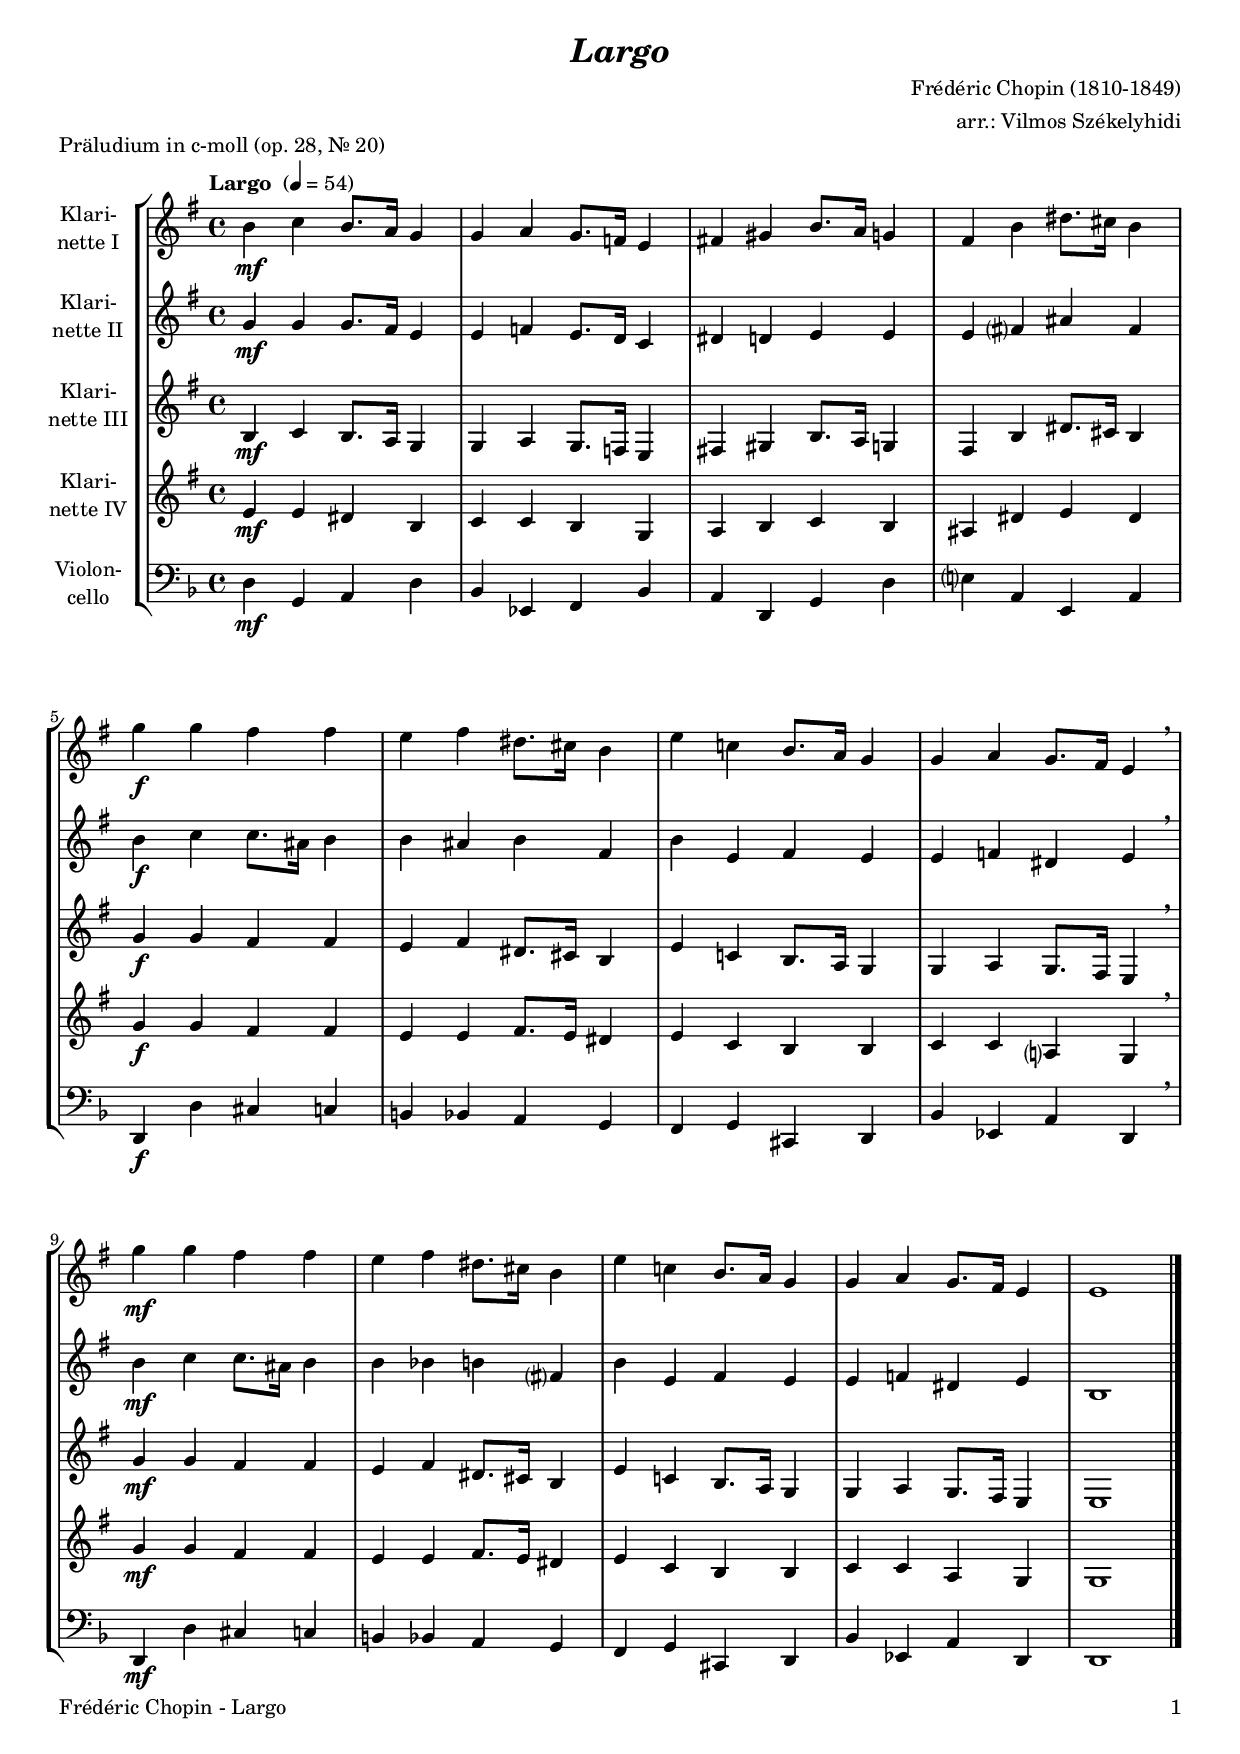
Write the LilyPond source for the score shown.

\version "2.18.2"
\include "deutsch.ly"
  
#(set-global-staff-size 18)

\header {
  title     = \markup \bold \italic "Largo"
  composer  = "Frédéric Chopin (1810-1849)"
  arranger  = "arr.: Vilmos Székelyhidi"
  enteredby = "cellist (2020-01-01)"
  piece     = "Präludium in c-moll (op. 28, Nr. 20)"
}

voiceconsts = {
  \key d \minor
  \time 4/4
  \clef "treble"
%  \numericTimeSignature
  \compressFullBarRests
  % Set default beaming for all staves
%  \set Timing.beamExceptions = #'()
%  \set Timing.baseMoment     = #(ly:make-moment 1 4)
%  \set Timing.beatStructure  = #'(1 1 1)
  \tempo "Largo " 4=54
}

micl = "clarinet"
mifl = "flute"
miob = "oboe"
mifh = "french horn"
misx = "tenor sax"
mist = "string ensemble 1"
%miba = "cello"
miba = "bassoon"

introa = { \tempo "Allegro " 4=90 }

dolc = \markup \italic "dolce"
pdol = \markup { \dynamic p \italic " dolce" }

va = \relative c'' {
  \voiceconsts

  a4\mf b a8. g16 f4
  f g f8. es16 d4
  e! fis a8. g16 f4
  e a cis8. h16 a4

  f'\f f e e
  d e cis8. h16 a4
  d b! a8. g16 f4
  f g f8. e16 d4 \breathe
  f'\mf f e e

  d e cis8. h16 a4
  d b! a8. g16 f4
  f g f8. e16 d4
  d1 \bar "|."
}

vb = \relative c' {
  \voiceconsts

  f4\mf f f8. e16 d4
  d es d8. c16 b4
  cis c d d
  d e? gis e

  a\f b b8. gis16 a4
  a gis a e
  a d, e d
  d es cis d \breathe
  a'\mf b b8. gis16 a4

  a as a e?
  a d, e d
  d es cis d
  a1 \bar "|."
}

vc = \relative c' {
  \voiceconsts

  a4\mf b a8. g16 f4
  f g f8. es16 d4
  e! fis a8. g16 f4
  e a cis8. h16 a4

  f'\f f e e
  d e cis8. h16 a4
  d b! a8. g16 f4
  f g f8. e16 d4 \breathe
  f'\mf f e e

  d e cis8. h16 a4
  d b! a8. g16 f4
  f g f8. e16 d4
  d1 \bar "|."
}

vd = \relative c' {
  \voiceconsts

  d4\mf d cis a
  b b a f
  g a b a
  gis cis d cis
  f\f f e e

  d d e8. d16 cis4
  d b a a
  b b g? f \breathe
  f'\mf f e e
  d d e8. d16 cis4

  d b a a
  b b g f
  f1 \bar "|."
}

ve = \relative c {
  \voiceconsts
  \clef "bass"

  d4\mf g, a d
  b es, f b
  a d, g d'
  e? a, e a
  d,\f d' cis c

  h b a g
  f g cis, d
  b' es, a d, \breathe
  d\mf d' cis c
  h b a g

  f g cis, d
  b' es, a d,
  d1 \bar "|."
}


music = \new StaffGroup <<
      \new Staff {
	\set Staff.midiInstrument = \micl
	\set Staff.instrumentName = \markup \center-column { "Klari-" "nette I" }
	\transpose d e { \va }
      }

      \new Staff {
	\set Staff.midiInstrument = \micl
	\set Staff.instrumentName = \markup \center-column { "Klari-" "nette II" }
	\transpose d e { \vb }
      }

      \new Staff {
	\set Staff.midiInstrument = \micl
	\set Staff.instrumentName = \markup \center-column { "Klari-" "nette III" }
	\transpose d e { \vc }
      }

      \new Staff {
	\set Staff.midiInstrument = \micl
	\set Staff.instrumentName = \markup \center-column { "Klari-" "nette IV" }
	\transpose d e { \vd }
      }

      \new Staff {
	\set Staff.midiInstrument = \miba
	\set Staff.instrumentName = \markup \center-column { "Violon-" "cello" }
	\transpose d d { \ve }
      }
>>

\book {
   \paper {
    print-page-number = ##t
    print-first-page-number = ##t
    ragged-last-bottom = ##f
    oddHeaderMarkup = \markup \null
    evenHeaderMarkup = \markup \null
    oddFooterMarkup = \markup {
      \fill-line {
        \on-the-fly #print-page-number-check-first
        "Frédéric Chopin - Largo" \fromproperty #'page:page-number-string
      }
    }
    evenFooterMarkup = \oddFooterMarkup
  } \score {
    \music
    \layout {}
  }

  \score {
    \unfoldRepeats \music

    \midi {
      \context {
        \Score
      }
    }
  }
}
